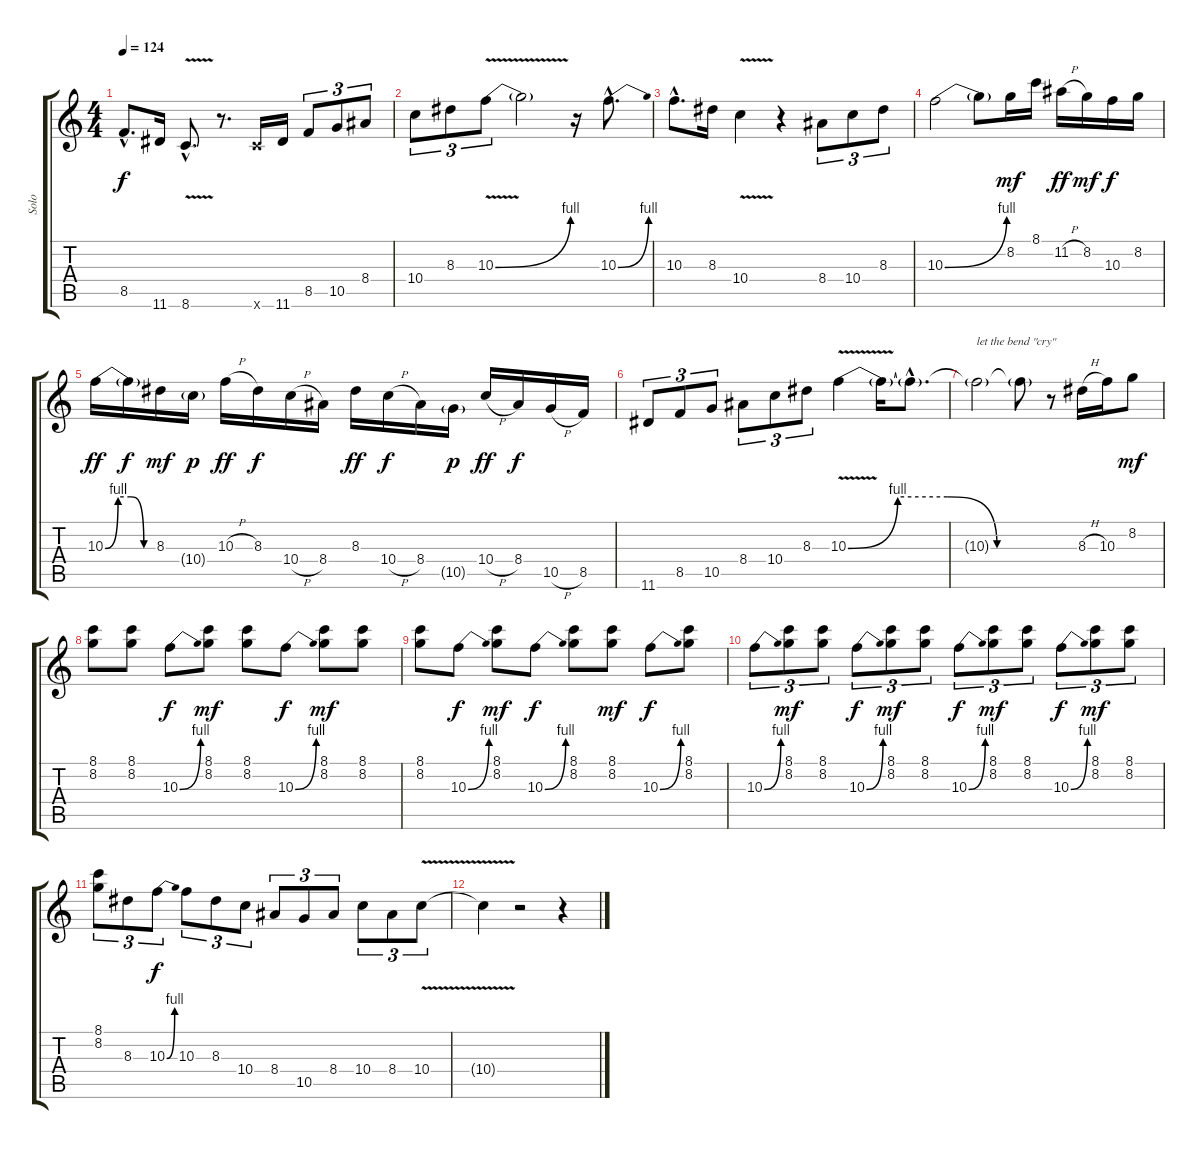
\track ("Solo" "Solo") {instrument electricguitarclean}
\staff {score tabs}
\tuning (E4 B3 G3 D3 A2 E2) {hide}
\ts (4 4)
\tempo 124
\clef g2
\ks c
8.5{hac t}.8{d dy f} 11.6.16 8.6{v hac}.8{d} r.8{d} 8.6{x}.16 11.6.16 8.5.8{tu (3 2)} 10.5.8{tu (3 2)} 8.4.8{tu (3 2)} |
10.4.8{tu (3 2)} 8.3.8{tu (3 2)} 10.3{be (bend 0 0 60 4) v}.8{tu (3 2)} 10.3{t}.2 r.16 10.3{be (bend 0 0 60 4) hac}.8{d} |
10.3{hac}.8{d} 8.3.16 10.4{v}.4 r.4 8.4.8{tu (3 2)} 10.4.8{tu (3 2)} 8.3.8{tu (3 2)} |
10.3{be (bend 0 0 60 4)}.2 10.3{t}.8 8.2.16{dy mf} 8.1.16 11.2{h}.16{dy ff} 8.2.16{dy mf} 10.3.16{dy f} 8.2.16 |
10.3{be (custom 0 0 15 4 30 4 45 0 60 0)}.16{dy ff} 10.3{t}.16{dy f} 8.3.16{dy mf} 10.4{g}.16{dy p} 10.3{h}.16{dy ff} 8.3.16{dy f} 10.4{h}.16 8.4.16 8.3.16{dy ff} 10.4{h}.16{dy f} 8.4.16 10.5{g}.16{dy p} 10.4{h}.16{dy ff} 8.4.16{dy f} 10.5{h}.16 8.5.16 |
11.6.8{tu (3 2)} 8.5.8{tu (3 2)} 10.5.8{tu (3 2)} 8.4.8{tu (3 2)} 10.4.8{tu (3 2)} 8.3.8{tu (3 2)} 10.3{be (custom 0 0 15 4 30 4 45 0 60 0) v}.4 10.3{t}.16 10.3{hac t}.8{d} |
10.3{t}.2{txt "let the bend \"cry\""} 10.3{t}.8 r.8 8.3{h}.16 10.3.16 8.2.8{dy mf} |
(8.1 8.2).8 (8.1 8.2).8 10.3{be (bend 0 0 60 4)}.8{dy f} (8.1 8.2).8{dy mf} (8.1 8.2).8 10.3{be (bend 0 0 60 4)}.8{dy f} (8.1 8.2).8{dy mf} (8.1 8.2).8 |
(8.1 8.2).8 10.3{be (bend 0 0 60 4)}.8{dy f} (8.1 8.2).8{dy mf} 10.3{be (bend 0 0 60 4)}.8{dy f} (8.1 8.2).8 (8.1 8.2).8{dy mf} 10.3{be (bend 0 0 60 4)}.8{dy f} (8.1 8.2).8 |
10.3{be (bend 0 0 60 4)}.8{tu (3 2)} (8.1 8.2).8{tu (3 2) dy mf} (8.1 8.2).8{tu (3 2)} 10.3{be (bend 0 0 60 4)}.8{tu (3 2) dy f} (8.1 8.2).8{tu (3 2) dy mf} (8.1 8.2).8{tu (3 2)} 10.3{be (bend 0 0 60 4)}.8{tu (3 2) dy f} (8.1 8.2).8{tu (3 2) dy mf} (8.1 8.2).8{tu (3 2)} 10.3{be (bend 0 0 60 4)}.8{tu (3 2) dy f} (8.1 8.2).8{tu (3 2) dy mf} (8.1 8.2).8{tu (3 2)} |
(8.1 8.2).8{tu (3 2)} 8.3.8{tu (3 2)} 10.3{be (bend 0 0 60 4)}.8{tu (3 2) dy f} 10.3.8{tu (3 2)} 8.3.8{tu (3 2)} 10.4.8{tu (3 2)} 8.4.8{tu (3 2)} 10.5.8{tu (3 2)} 8.4.8{tu (3 2)} 10.4.8{tu (3 2)} 8.4.8{tu (3 2)} 10.4{v}.8{tu (3 2)} |
10.4{t}.4 r.2 r.4
